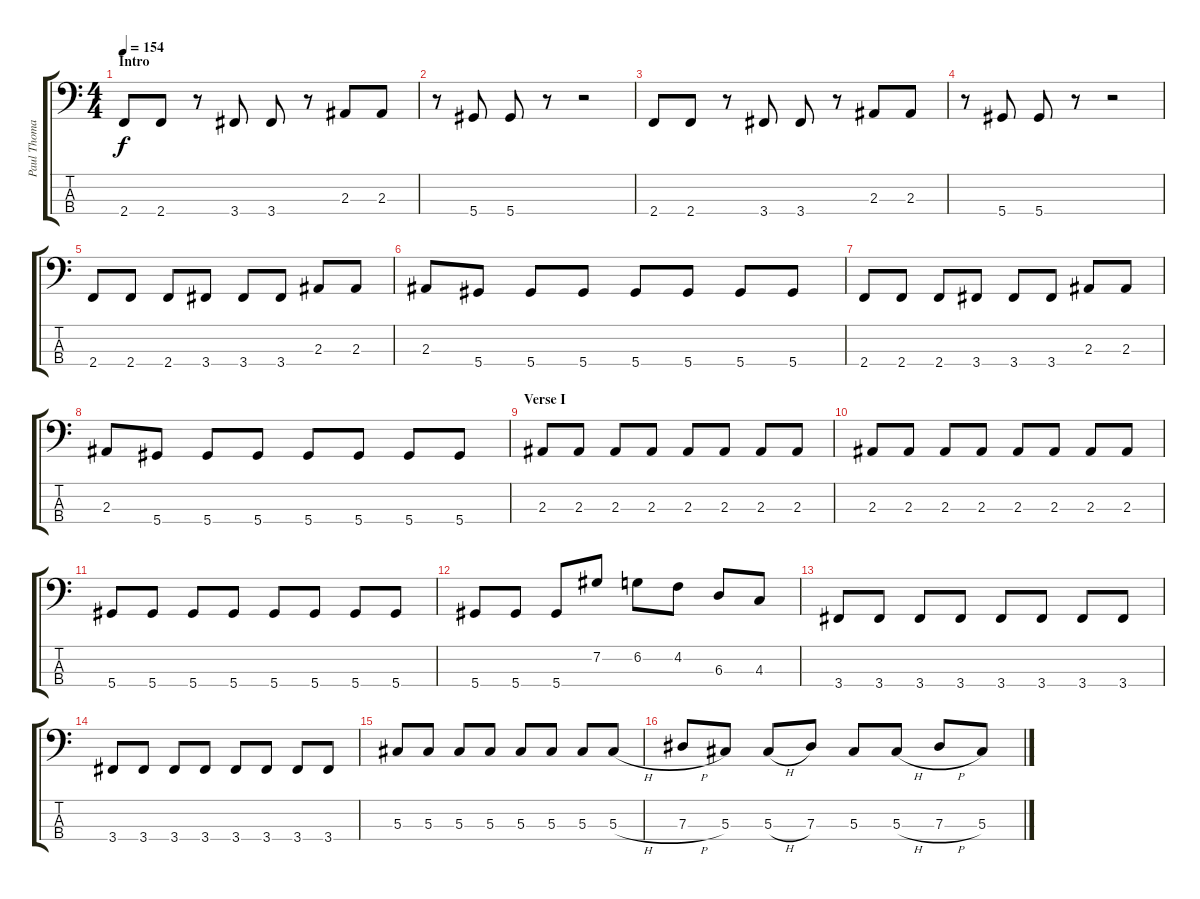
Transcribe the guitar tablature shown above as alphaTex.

\track ("Paul Thomas - Bass" "Paul Thoma") {instrument electricbassfinger}
\staff {score tabs}
\tuning (Gb2 Db2 Ab1 Eb1) {hide}
\ts (4 4)
\section ("" "Intro")
\tempo 154
\clef f4
\ks c
2.4.8{dy f instrument electricbassfinger} 2.4.8 r.8 3.4.8 3.4.8 r.8 2.3.8 2.3.8 |
r.8 5.4.8 5.4.8 r.8 r.2 |
2.4.8 2.4.8 r.8 3.4.8 3.4.8 r.8 2.3.8 2.3.8 |
r.8 5.4.8 5.4.8 r.8 r.2 |
2.4.8 2.4.8 2.4.8 3.4.8 3.4.8 3.4.8 2.3.8 2.3.8 |
2.3.8 5.4.8 5.4.8 5.4.8 5.4.8 5.4.8 5.4.8 5.4.8 |
2.4.8 2.4.8 2.4.8 3.4.8 3.4.8 3.4.8 2.3.8 2.3.8 |
2.3.8 5.4.8 5.4.8 5.4.8 5.4.8 5.4.8 5.4.8 5.4.8 |
\section ("" "Verse I")
2.3.8 2.3.8 2.3.8 2.3.8 2.3.8 2.3.8 2.3.8 2.3.8 |
2.3.8 2.3.8 2.3.8 2.3.8 2.3.8 2.3.8 2.3.8 2.3.8 |
5.4.8 5.4.8 5.4.8 5.4.8 5.4.8 5.4.8 5.4.8 5.4.8 |
5.4.8 5.4.8 5.4.8 7.2.8 6.2.8 4.2.8 6.3.8 4.3.8 |
3.4.8 3.4.8 3.4.8 3.4.8 3.4.8 3.4.8 3.4.8 3.4.8 |
3.4.8 3.4.8 3.4.8 3.4.8 3.4.8 3.4.8 3.4.8 3.4.8 |
5.3.8 5.3.8 5.3.8 5.3.8 5.3.8 5.3.8 5.3.8 5.3{h}.8 |
7.3{h}.8 5.3.8 5.3{h}.8 7.3.8 5.3.8 5.3{h}.8 7.3{h}.8 5.3.8
